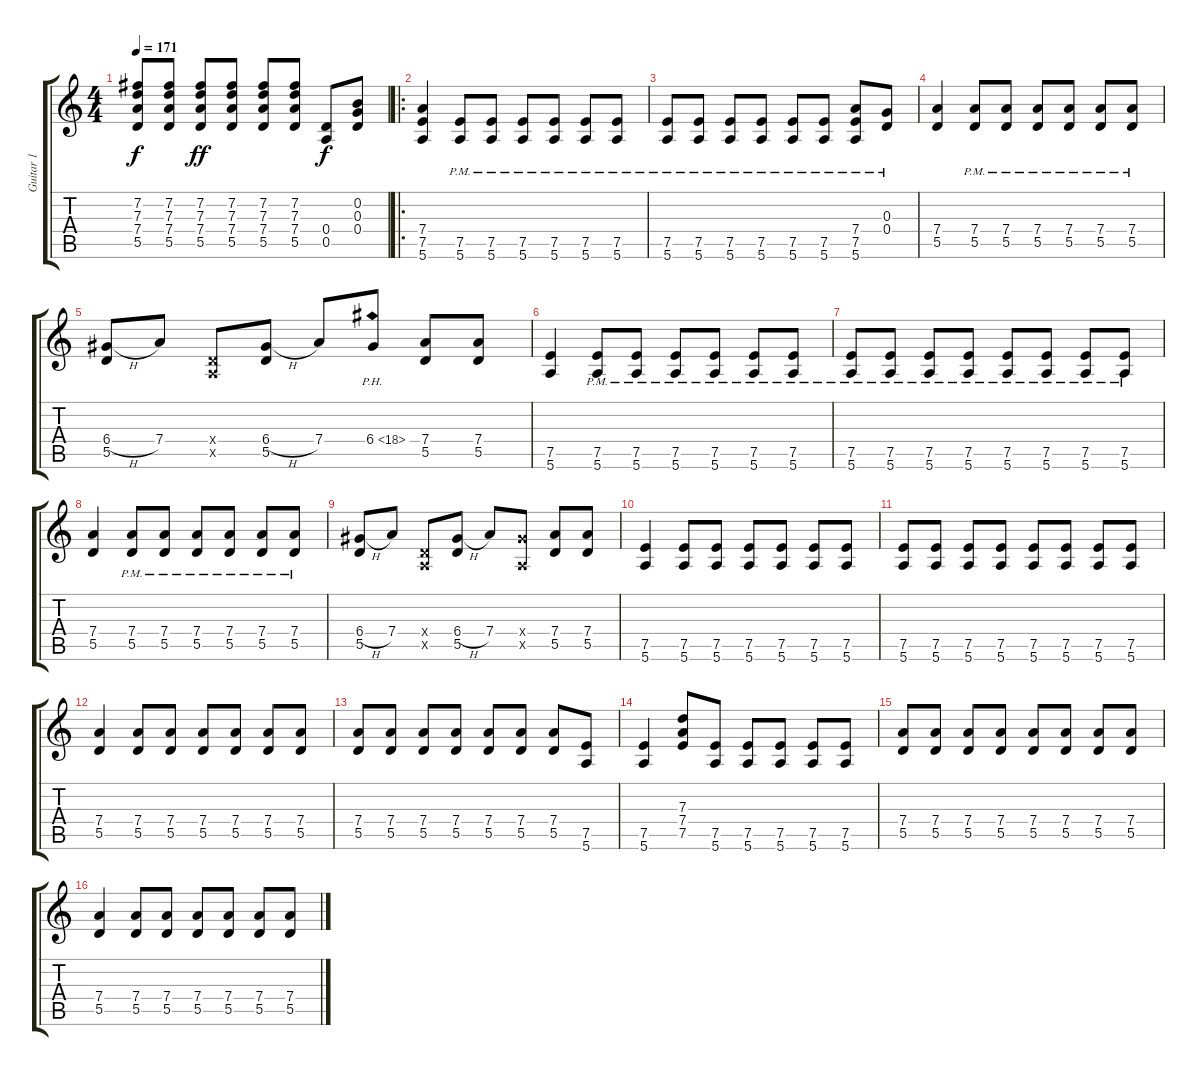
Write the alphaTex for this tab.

\track ("Guitar 1" "Guitar 1") {instrument overdrivenguitar}
\staff {score tabs}
\tuning (E4 B3 G3 D3 A2 E2) {hide}
\ts (4 4)
\tempo 171
\clef g2
\ks c
(7.2 7.3 7.4 5.5).8{dy f} (7.2 7.3 7.4 5.5).8 (7.2 7.3 7.4 5.5).8{dy ff} (7.2 7.3 7.4 5.5).8 (7.2 7.3 7.4 5.5).8 (7.2 7.3 7.4 5.5).8 (0.4 0.5).8{dy f} (0.2 0.3 0.4).8 |
\ro
(7.4 7.5 5.6).4 (7.5{pm} 5.6{pm}).8 (7.5{pm} 5.6{pm}).8 (7.5{pm} 5.6{pm}).8 (7.5{pm} 5.6{pm}).8 (7.5{pm} 5.6{pm}).8 (7.5{pm} 5.6{pm}).8 |
(7.5{pm} 5.6{pm}).8 (7.5{pm} 5.6{pm}).8 (7.5{pm} 5.6{pm}).8 (7.5{pm} 5.6{pm}).8 (7.5{pm} 5.6{pm}).8 (7.5{pm} 5.6{pm}).8 (7.4{pm} 7.5{pm} 5.6{pm}).8 (0.3{pm} 0.4{pm}).8 |
(7.4 5.5).4 (7.4{pm} 5.5{pm}).8 (7.4{pm} 5.5{pm}).8 (7.4{pm} 5.5{pm}).8 (7.4{pm} 5.5{pm}).8 (7.4{pm} 5.5{pm}).8 (7.4{pm} 5.5{pm}).8 |
(6.4{h} 5.5).8 7.4.8 (0.4{x} 0.5{x}).8 (6.4{h} 5.5).8 7.4.8 6.4{ph 12}.8 (7.4 5.5).8 (7.4 5.5).8 |
(7.5 5.6).4 (7.5{pm} 5.6{pm}).8 (7.5{pm} 5.6{pm}).8 (7.5{pm} 5.6{pm}).8 (7.5{pm} 5.6{pm}).8 (7.5{pm} 5.6{pm}).8 (7.5{pm} 5.6{pm}).8 |
(7.5{pm} 5.6{pm}).8 (7.5{pm} 5.6{pm}).8 (7.5{pm} 5.6{pm}).8 (7.5{pm} 5.6{pm}).8 (7.5{pm} 5.6{pm}).8 (7.5{pm} 5.6{pm}).8 (7.5{pm} 5.6{pm}).8 (7.5{pm} 5.6{pm}).8 |
(7.4 5.5).4 (7.4{pm} 5.5{pm}).8 (7.4{pm} 5.5{pm}).8 (7.4{pm} 5.5{pm}).8 (7.4{pm} 5.5{pm}).8 (7.4{pm} 5.5{pm}).8 (7.4{pm} 5.5{pm}).8 |
(6.4{h} 5.5).8 7.4.8 (0.4{x} 0.5{x}).8 (6.4{h} 5.5).8 7.4.8 (6.4{x} 0.5{x}).8 (7.4 5.5).8 (7.4 5.5).8 |
(7.5 5.6).4 (7.5 5.6).8 (7.5 5.6).8 (7.5 5.6).8 (7.5 5.6).8 (7.5 5.6).8 (7.5 5.6).8 |
(7.5 5.6).8 (7.5 5.6).8 (7.5 5.6).8 (7.5 5.6).8 (7.5 5.6).8 (7.5 5.6).8 (7.5 5.6).8 (7.5 5.6).8 |
(7.4 5.5).4 (7.4 5.5).8 (7.4 5.5).8 (7.4 5.5).8 (7.4 5.5).8 (7.4 5.5).8 (7.4 5.5).8 |
(7.4 5.5).8 (7.4 5.5).8 (7.4 5.5).8 (7.4 5.5).8 (7.4 5.5).8 (7.4 5.5).8 (7.4 5.5).8 (7.5 5.6).8 |
(7.5 5.6).4 (7.3 7.4 7.5).8 (7.5 5.6).8 (7.5 5.6).8 (7.5 5.6).8 (7.5 5.6).8 (7.5 5.6).8 |
(7.4 5.5).8 (7.4 5.5).8 (7.4 5.5).8 (7.4 5.5).8 (7.4 5.5).8 (7.4 5.5).8 (7.4 5.5).8 (7.4 5.5).8 |
(7.4 5.5).4 (7.4 5.5).8 (7.4 5.5).8 (7.4 5.5).8 (7.4 5.5).8 (7.4 5.5).8 (7.4 5.5).8
